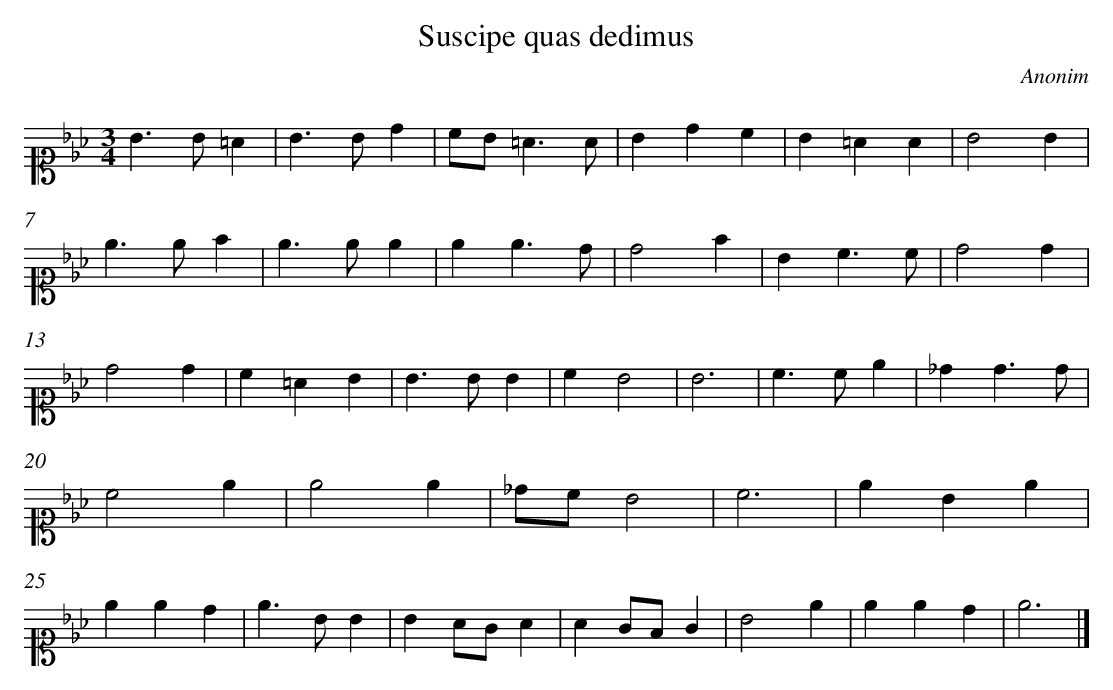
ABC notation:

X:1
T: Suscipe quas dedimus
C: Anonim
L: 1/4
M: 3/4
K: Eb clef=C1
B>B=A |
B>Bd |
c/B<=AA/ |
Bdc |
B=AA |
B2B |
e>ef |
e>ee |
ee3/d/ |
d2f |
Bc3/c/ |
d2d |
d2d |
c=AB |
B>BB |
cB2 |
B3 |
c>ce |
_dd3/d/ |
c2e |
e2e |
_d/c/B2 |
c3 |
eBe |
eed |
e>BB |
BA/G/A |
AG/F/G |
B2e |
eed |
e3 |]
